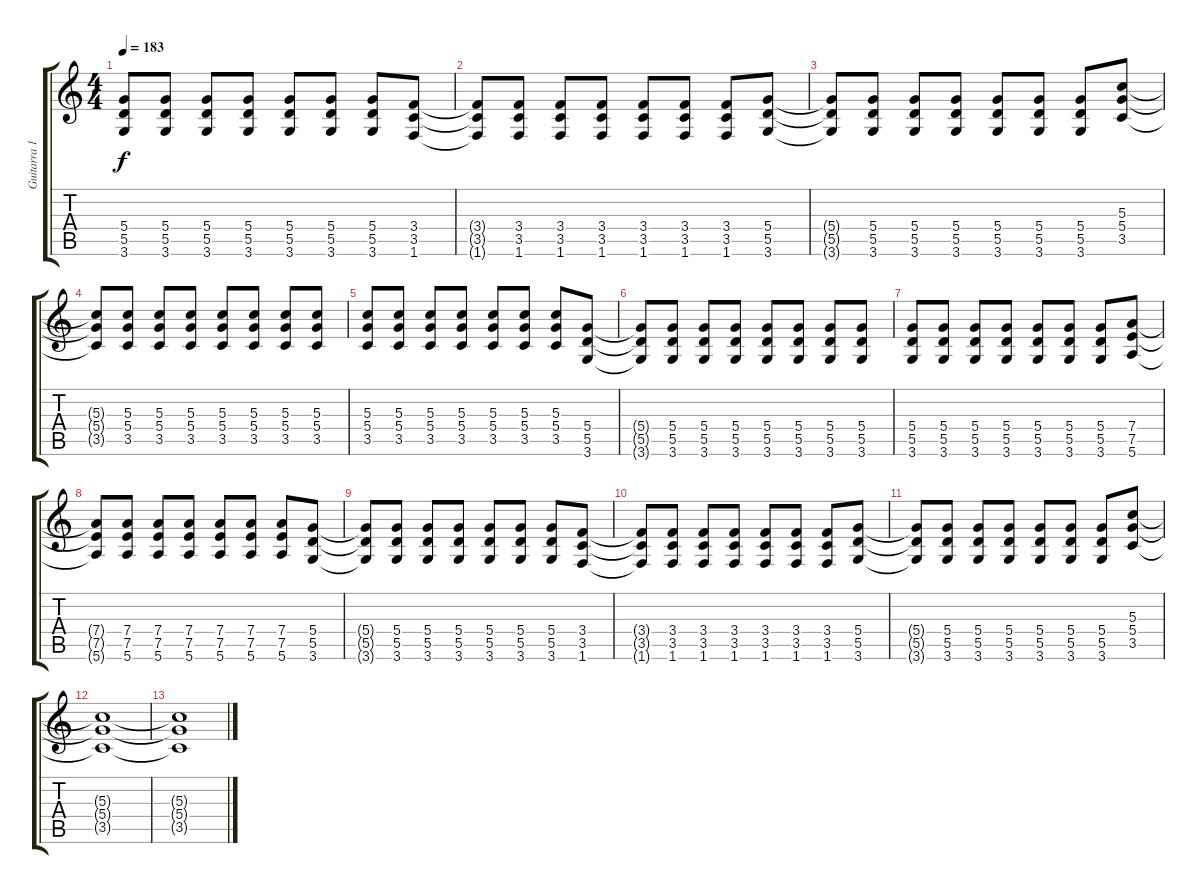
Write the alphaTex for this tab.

\track ("Guitarra 1 - Mathias" "Guitarra 1") {instrument overdrivenguitar}
\staff {score tabs}
\tuning (E4 B3 G3 D3 A2 E2) {hide}
\ts (4 4)
\tempo 183
\clef g2
\ks c
(5.4{t} 5.5{t} 3.6{t}).8{dy f} (5.4 5.5 3.6).8 (5.4 5.5 3.6).8 (5.4 5.5 3.6).8 (5.4 5.5 3.6).8 (5.4 5.5 3.6).8 (5.4 5.5 3.6).8 (3.4 3.5 1.6).8 |
(3.4{t} 3.5{t} 1.6{t}).8 (3.4 3.5 1.6).8 (3.4 3.5 1.6).8 (3.4 3.5 1.6).8 (3.4 3.5 1.6).8 (3.4 3.5 1.6).8 (3.4 3.5 1.6).8 (5.4 5.5 3.6).8 |
(5.4{t} 5.5{t} 3.6{t}).8 (5.4 5.5 3.6).8 (5.4 5.5 3.6).8 (5.4 5.5 3.6).8 (5.4 5.5 3.6).8 (5.4 5.5 3.6).8 (5.4 5.5 3.6).8 (5.3 5.4 3.5).8 |
(5.3{t} 5.4{t} 3.5{t}).8 (5.3 5.4 3.5).8 (5.3 5.4 3.5).8 (5.3 5.4 3.5).8 (5.3 5.4 3.5).8 (5.3 5.4 3.5).8 (5.3 5.4 3.5).8 (5.3 5.4 3.5).8 |
(5.3 5.4 3.5).8 (5.3 5.4 3.5).8 (5.3 5.4 3.5).8 (5.3 5.4 3.5).8 (5.3 5.4 3.5).8 (5.3 5.4 3.5).8 (5.3 5.4 3.5).8 (5.4 5.5 3.6).8 |
(5.4{t} 5.5{t} 3.6{t}).8 (5.4 5.5 3.6).8 (5.4 5.5 3.6).8 (5.4 5.5 3.6).8 (5.4 5.5 3.6).8 (5.4 5.5 3.6).8 (5.4 5.5 3.6).8 (5.4 5.5 3.6).8 |
(5.4 5.5 3.6).8 (5.4 5.5 3.6).8 (5.4 5.5 3.6).8 (5.4 5.5 3.6).8 (5.4 5.5 3.6).8 (5.4 5.5 3.6).8 (5.4 5.5 3.6).8 (7.4 7.5 5.6).8 |
(7.4{t} 7.5{t} 5.6{t}).8 (7.4 7.5 5.6).8 (7.4 7.5 5.6).8 (7.4 7.5 5.6).8 (7.4 7.5 5.6).8 (7.4 7.5 5.6).8 (7.4 7.5 5.6).8 (5.4 5.5 3.6).8 |
(5.4{t} 5.5{t} 3.6{t}).8 (5.4 5.5 3.6).8 (5.4 5.5 3.6).8 (5.4 5.5 3.6).8 (5.4 5.5 3.6).8 (5.4 5.5 3.6).8 (5.4 5.5 3.6).8 (3.4 3.5 1.6).8 |
(3.4{t} 3.5{t} 1.6{t}).8 (3.4 3.5 1.6).8 (3.4 3.5 1.6).8 (3.4 3.5 1.6).8 (3.4 3.5 1.6).8 (3.4 3.5 1.6).8 (3.4 3.5 1.6).8 (5.4 5.5 3.6).8 |
(5.4{t} 5.5{t} 3.6{t}).8 (5.4 5.5 3.6).8 (5.4 5.5 3.6).8 (5.4 5.5 3.6).8 (5.4 5.5 3.6).8 (5.4 5.5 3.6).8 (5.4 5.5 3.6).8 (5.3 5.4 3.5).8 |
(5.3{t} 5.4{t} 3.5{t}).1 |
(5.3{t} 5.4{t} 3.5{t}).1
